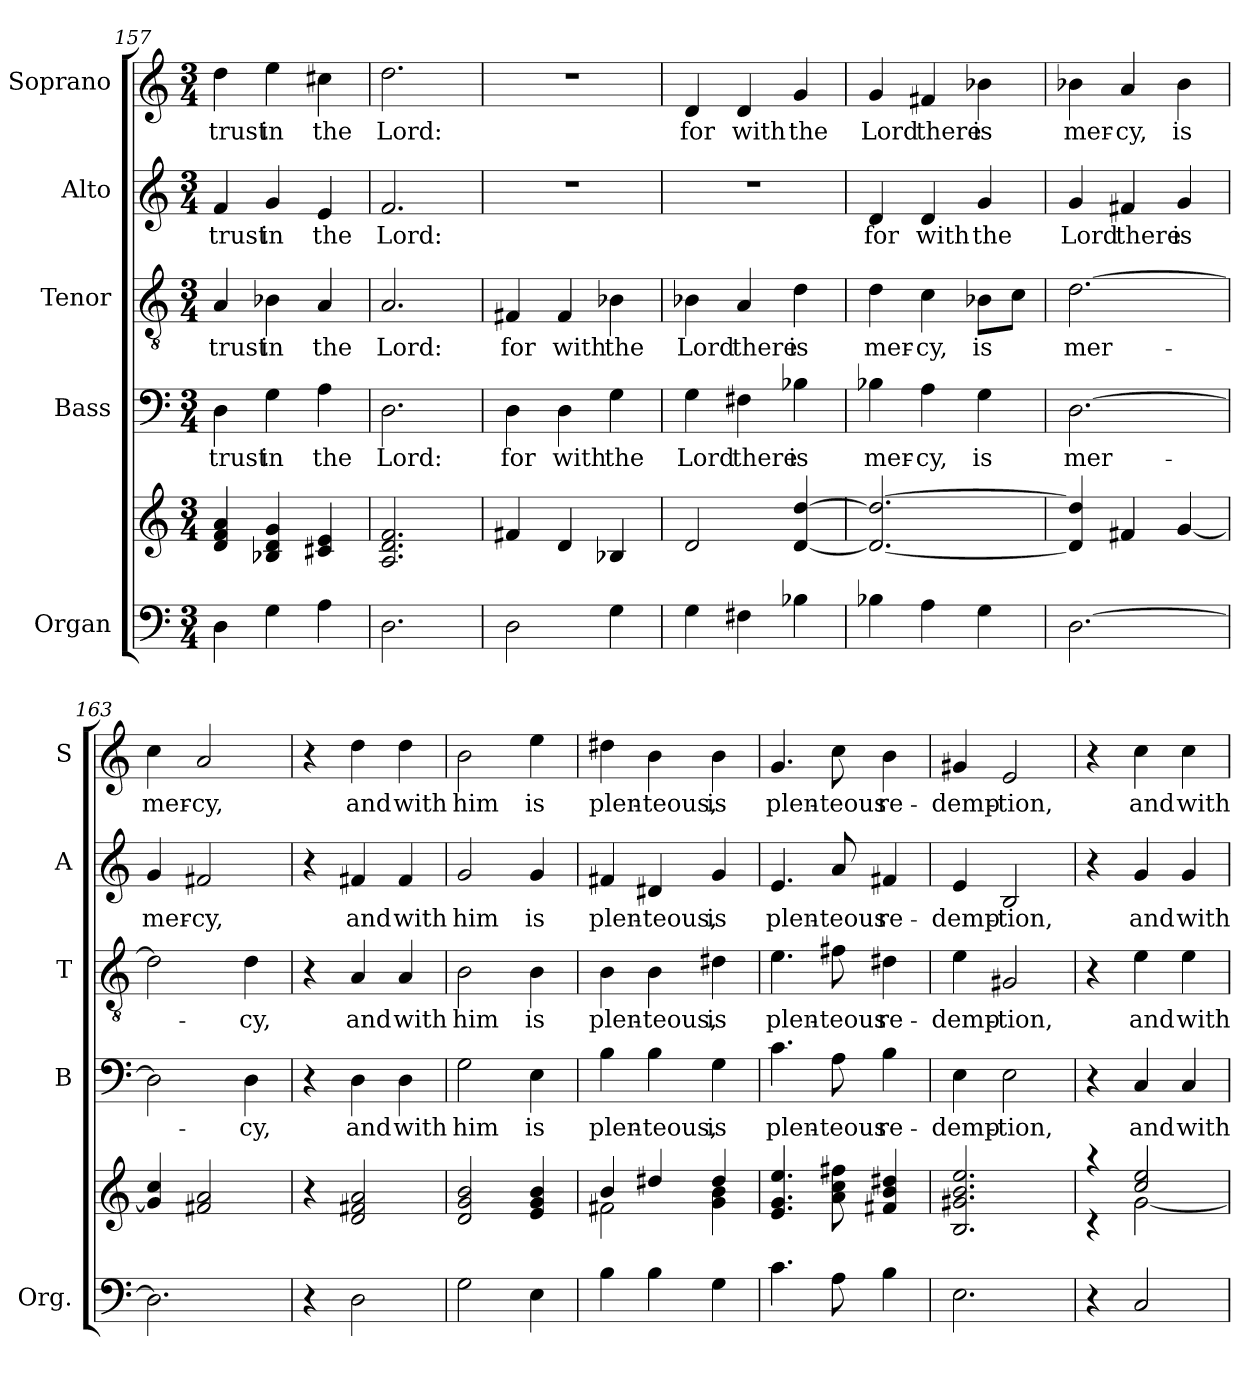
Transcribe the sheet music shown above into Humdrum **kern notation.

**kern	**kern	**kern	**text	**kern	**text	**kern	**text	**kern	**text
*part5	*part5	*part4	*part4	*part3	*part3	*part2	*part2	*part1	*part1
*staff6	*staff5	*staff4	*staff4	*staff3	*staff3	*staff2	*staff2	*staff1	*staff1
*I"Organ	*	*I"Bass	*	*I"Tenor	*	*I"Alto	*	*I"Soprano	*
*I'Org.	*	*I'B	*	*I'T	*	*I'A	*	*I'S	*
!!LO:PB:g=z
*clefF4	*clefG2	*clefF4	*	*clefGv2	*	*clefG2	*	*clefG2	*
*k[]	*k[]	*k[]	*	*k[]	*	*k[]	*	*k[]	*
*C:	*C:	*C:	*	*C:	*	*C:	*	*C:	*
*M3/4	*M3/4	*M3/4	*	*M3/4	*	*M3/4	*	*M3/4	*
=157	=157	=157	=157	=157	=157	=157	=157	=157	=157
!	!	!	!LO:LY:b	!	!LO:LY:b	!	!LO:LY:b	!	!LO:LY:b
4D\	4d!/ 4f!/ 4a!/	4D\	trust	4A/	trust	4f/	trust	4dd\	trust
!	!	!	!LO:LY:b	!	!LO:LY:b	!	!LO:LY:b	!	!LO:LY:b
4G\	4B-X!/ 4d!/ 4g!/	4G\	in	4B-X\	in	4g/	in	4ee\	in
!	!	!	!LO:LY:b	!	!LO:LY:b	!	!LO:LY:b	!	!LO:LY:b
4A\	4c#X!/ 4e!/	4A\	the	4A/	the	4e/	the	4cc#X\	the
=158	=158	=158	=158	=158	=158	=158	=158	=158	=158
!	!	!	!LO:LY:b	!	!LO:LY:b	!	!LO:LY:b	!	!LO:LY:b
2.D\	2.A!/ 2.d!/ 2.f!/	2.D\	Lord:	2.A/	Lord:	2.f/	Lord:	2.dd\	Lord:
=159	=159	=159	=159	=159	=159	=159	=159	=159	=159
!	!	!	!LO:LY:b	!	!LO:LY:b	!	!	!	!
2D\	4f#X!/	4D\	for	4F#X/	for	2.r	.	2.r	.
!	!	!	!LO:LY:b	!	!LO:LY:b	!	!	!	!
.	4d!/	4D\	with	4F#/	with	.	.	.	.
!	!	!	!LO:LY:b	!	!LO:LY:b	!	!	!	!
4G\	4B-X!/	4G\	the	4B-X\	the	.	.	.	.
=160	=160	=160	=160	=160	=160	=160	=160	=160	=160
!	!	!	!LO:LY:b	!	!LO:LY:b	!	!	!	!LO:LY:b
4G\	2d!/	4G\	Lord	4B-X\	Lord	2.r	.	4d/	for
!	!	!	!LO:LY:b	!	!LO:LY:b	!	!	!	!LO:LY:b
4F#X\	.	4F#X\	there	4A/	there	.	.	4d/	with
!	!	!	!LO:LY:b	!	!LO:LY:b	!	!	!	!LO:LY:b
4B-X\	[4d!/ [4dd!/	4B-X\	is	4d\	is	.	.	4g/	the
=161	=161	=161	=161	=161	=161	=161	=161	=161	=161
!	!	!	!LO:LY:b	!	!LO:LY:b	!	!LO:LY:b	!	!LO:LY:b
4B-X\	2.d!/_ 2.dd!/_	4B-X\	mer-	4d\	mer-	4d/	for	4g/	Lord
!	!	!	!LO:LY:b	!	!LO:LY:b	!	!LO:LY:b	!	!LO:LY:b
4A\	.	4A\	-cy,	4c\	-cy,	4d/	with	4f#X/	there
!	!	!	!LO:LY:b	!	!LO:LY:b	!	!LO:LY:b	!	!LO:LY:b
4G\	.	4G\	is	8B-X\L	is	4g/	the	4b-X\	is
.	.	.	.	8c\J	.	.	.	.	.
=162	=162	=162	=162	=162	=162	=162	=162	=162	=162
!	!	!	!LO:LY:b	!	!LO:LY:b	!	!LO:LY:b	!	!LO:LY:b
[2.D\	4d!/] 4dd!/]	[2.D\	mer-	[2.d\	mer-	4g/	Lord	4b-X\	mer-
!	!	!	!	!	!	!	!LO:LY:b	!	!LO:LY:b
.	4f#X!/	.	.	.	.	4f#X/	there	4a/	-cy,
!	!	!	!	!	!	!	!LO:LY:b	!	!LO:LY:b
.	[4g!/	.	.	.	.	4g/	is	4b-\	is
=163	=163	=163	=163	=163	=163	=163	=163	=163	=163
!	!	!	!	!	!	!	!LO:LY:b	!	!LO:LY:b
2.D\]	4g!/] 4cc!/	2D\]	.	2d\]	.	4g/	mer-	4cc\	mer-
!	!	!	!	!	!	!	!LO:LY:b	!	!LO:LY:b
.	2f#X!/ 2a!/	.	.	.	.	2f#X/	-cy,	2a/	-cy,
!	!	!	!LO:LY:b	!	!LO:LY:b	!	!	!	!
.	.	4D\	-cy,	4d\	-cy,	.	.	.	.
!!LO:LB:g=z
=164	=164	=164	=164	=164	=164	=164	=164	=164	=164
4r	4r	4r	.	4r	.	4r	.	4r	.
!	!	!	!LO:LY:b	!	!LO:LY:b	!	!LO:LY:b	!	!LO:LY:b
2D\	2d!/ 2f#X!/ 2a!/	4D\	and	4A/	and	4f#X/	and	4dd\	and
!	!	!	!LO:LY:b	!	!LO:LY:b	!	!LO:LY:b	!	!LO:LY:b
.	.	4D\	with	4A/	with	4f#/	with	4dd\	with
=165	=165	=165	=165	=165	=165	=165	=165	=165	=165
!	!	!	!LO:LY:b	!	!LO:LY:b	!	!LO:LY:b	!	!LO:LY:b
2G\	2d!/ 2g!/ 2b!/	2G\	him	2B\	him	2g/	him	2b\	him
!	!	!	!LO:LY:b	!	!LO:LY:b	!	!LO:LY:b	!	!LO:LY:b
4E\	4e!/ 4g!/ 4b!/	4E\	is	4B\	is	4g/	is	4ee\	is
=166	=166	=166	=166	=166	=166	=166	=166	=166	=166
*	*^	*	*	*	*	*	*	*	*
!	!	!	!	!LO:LY:b	!	!LO:LY:b	!	!LO:LY:b	!	!LO:LY:b
4B\	4b!/	2f#X!\	4B\	plen-	4B\	plen-	4f#X/	plen-	4dd#X\	plen-
!	!	!	!	!LO:LY:b	!	!LO:LY:b	!	!LO:LY:b	!	!LO:LY:b
4B\	4dd#X!/	.	4B\	-teous,	4B\	-teous,	4d#X/	-teous,	4b\	-teous,
!	!	!	!	!LO:LY:b	!	!LO:LY:b	!	!LO:LY:b	!	!LO:LY:b
4G\	4dd#!/	4g!\ 4b!\	4G\	is	4d#X\	is	4g/	is	4b\	is
=167	=167	=167	=167	=167	=167	=167	=167	=167	=167	=167
!	!	!	!	!LO:LY:b	!	!LO:LY:b	!	!LO:LY:b	!	!LO:LY:b
*	*v	*v	*	*	*	*	*	*	*	*
4.c\	4.e!/ 4.g!/ 4.ee!/	4.c\	plen-	4.e\	plen-	4.e/	plen-	4.g/	plen-
!	!	!	!LO:LY:b	!	!LO:LY:b	!	!LO:LY:b	!	!LO:LY:b
8A\	8a!\ 8cc!\ 8ff#X!\	8A\	-teous	8f#X\	-teous	8a/	-teous	8cc\	-teous
!	!	!	!LO:LY:b	!	!LO:LY:b	!	!LO:LY:b	!	!LO:LY:b
4B\	4f#X!/ 4b!/ 4dd#X!/	4B\	re-	4d#X\	re-	4f#X/	re-	4b\	re-
=168	=168	=168	=168	=168	=168	=168	=168	=168	=168
!	!	!	!LO:LY:b	!	!LO:LY:b	!	!LO:LY:b	!	!LO:LY:b
2.E\	2.B!/ 2.g#X!/ 2.b!/ 2.ee!/	4E\	-demp-	4e\	-demp-	4e/	-demp-	4g#X/	-demp-
!	!	!	!LO:LY:b	!	!LO:LY:b	!	!LO:LY:b	!	!LO:LY:b
.	.	2E\	-tion,	2G#X/	-tion,	2B/	-tion,	2e/	-tion,
=169	=169	=169	=169	=169	=169	=169	=169	=169	=169
*	*^	*	*	*	*	*	*	*	*
4r	4raa	4rc	4r	.	4r	.	4r	.	4r	.
!	!	!	!	!LO:LY:b	!	!LO:LY:b	!	!LO:LY:b	!	!LO:LY:b
2C/	2cc!/ 2ee!/	[<2g!\	4C/	and	4e\	and	4g/	and	4cc\	and
!	!	!	!	!LO:LY:b	!	!LO:LY:b	!	!LO:LY:b	!	!LO:LY:b
.	.	.	4C/	with	4e\	with	4g/	with	4cc\	with
*	*v	*v	*	*	*	*	*	*	*	*
=	=	=	=	=	=	=	=	=	=
*-	*-	*-	*-	*-	*-	*-	*-	*-	*-
